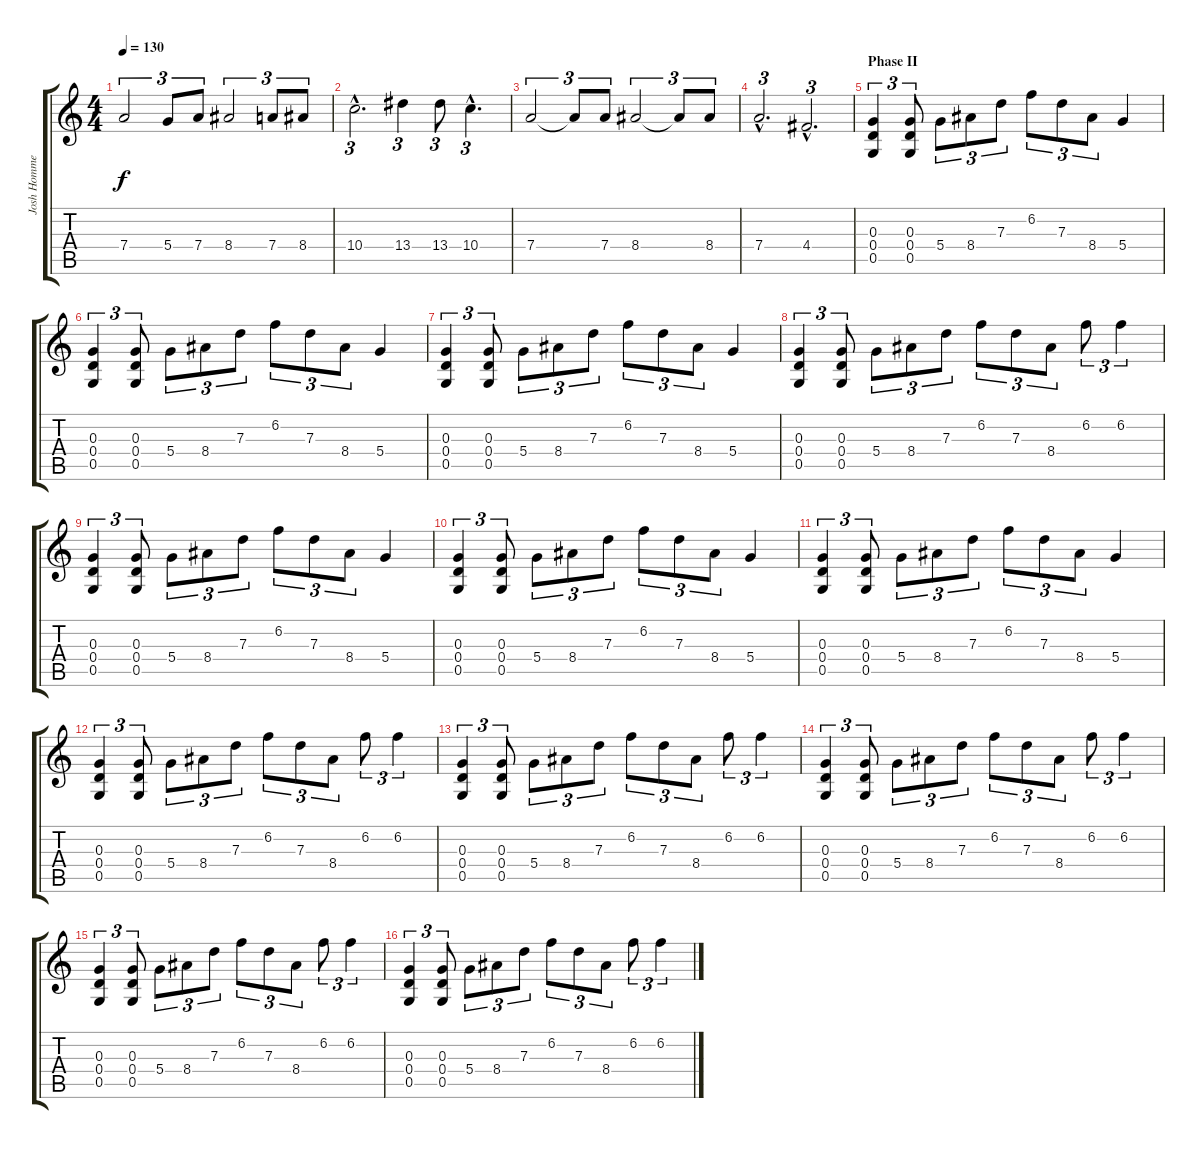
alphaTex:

\track ("Josh Homme" "Josh Homme") {instrument overdrivenguitar}
\staff {score tabs}
\tuning (E4 B3 G3 D3 G2 E2) {hide}
\ts (4 4)
\tempo 130
\clef g2
\ks c
7.4.2{tu (3 2) dy f} 5.4.8{tu (3 2)} 7.4.8{tu (3 2)} 8.4.2{tu (3 2)} 7.4.8{tu (3 2)} 8.4.8{tu (3 2)} |
10.4{hac}.2{d tu (3 2)} 13.4.4{tu (3 2)} 13.4.8{tu (3 2)} 10.4{hac}.4{d tu (3 2)} |
7.4.2{tu (3 2)} 7.4{t}.8{tu (3 2)} 7.4.8{tu (3 2)} 8.4.2{tu (3 2)} 8.4{t}.8{tu (3 2)} 8.4.8{tu (3 2)} |
7.4{hac}.2{d tu (3 2)} 4.4{hac}.2{d tu (3 2)} |
\section ("" "Phase II")
(0.3 0.4 0.5).4{tu (3 2)} (0.3 0.4 0.5).8{tu (3 2)} 5.4.8{tu (3 2)} 8.4.8{tu (3 2)} 7.3.8{tu (3 2)} 6.2.8{tu (3 2)} 7.3.8{tu (3 2)} 8.4.8{tu (3 2)} 5.4.4 |
(0.3 0.4 0.5).4{tu (3 2)} (0.3 0.4 0.5).8{tu (3 2)} 5.4.8{tu (3 2)} 8.4.8{tu (3 2)} 7.3.8{tu (3 2)} 6.2.8{tu (3 2)} 7.3.8{tu (3 2)} 8.4.8{tu (3 2)} 5.4.4 |
(0.3 0.4 0.5).4{tu (3 2)} (0.3 0.4 0.5).8{tu (3 2)} 5.4.8{tu (3 2)} 8.4.8{tu (3 2)} 7.3.8{tu (3 2)} 6.2.8{tu (3 2)} 7.3.8{tu (3 2)} 8.4.8{tu (3 2)} 5.4.4 |
(0.3 0.4 0.5).4{tu (3 2)} (0.3 0.4 0.5).8{tu (3 2)} 5.4.8{tu (3 2)} 8.4.8{tu (3 2)} 7.3.8{tu (3 2)} 6.2.8{tu (3 2)} 7.3.8{tu (3 2)} 8.4.8{tu (3 2)} 6.2.8{tu (3 2)} 6.2.4{tu (3 2)} |
(0.3 0.4 0.5).4{tu (3 2)} (0.3 0.4 0.5).8{tu (3 2)} 5.4.8{tu (3 2)} 8.4.8{tu (3 2)} 7.3.8{tu (3 2)} 6.2.8{tu (3 2)} 7.3.8{tu (3 2)} 8.4.8{tu (3 2)} 5.4.4 |
(0.3 0.4 0.5).4{tu (3 2)} (0.3 0.4 0.5).8{tu (3 2)} 5.4.8{tu (3 2)} 8.4.8{tu (3 2)} 7.3.8{tu (3 2)} 6.2.8{tu (3 2)} 7.3.8{tu (3 2)} 8.4.8{tu (3 2)} 5.4.4 |
(0.3 0.4 0.5).4{tu (3 2)} (0.3 0.4 0.5).8{tu (3 2)} 5.4.8{tu (3 2)} 8.4.8{tu (3 2)} 7.3.8{tu (3 2)} 6.2.8{tu (3 2)} 7.3.8{tu (3 2)} 8.4.8{tu (3 2)} 5.4.4 |
(0.3 0.4 0.5).4{tu (3 2)} (0.3 0.4 0.5).8{tu (3 2)} 5.4.8{tu (3 2)} 8.4.8{tu (3 2)} 7.3.8{tu (3 2)} 6.2.8{tu (3 2)} 7.3.8{tu (3 2)} 8.4.8{tu (3 2)} 6.2.8{tu (3 2)} 6.2.4{tu (3 2)} |
(0.3 0.4 0.5).4{tu (3 2)} (0.3 0.4 0.5).8{tu (3 2)} 5.4.8{tu (3 2)} 8.4.8{tu (3 2)} 7.3.8{tu (3 2)} 6.2.8{tu (3 2)} 7.3.8{tu (3 2)} 8.4.8{tu (3 2)} 6.2.8{tu (3 2)} 6.2.4{tu (3 2)} |
(0.3 0.4 0.5).4{tu (3 2)} (0.3 0.4 0.5).8{tu (3 2)} 5.4.8{tu (3 2)} 8.4.8{tu (3 2)} 7.3.8{tu (3 2)} 6.2.8{tu (3 2)} 7.3.8{tu (3 2)} 8.4.8{tu (3 2)} 6.2.8{tu (3 2)} 6.2.4{tu (3 2)} |
(0.3 0.4 0.5).4{tu (3 2)} (0.3 0.4 0.5).8{tu (3 2)} 5.4.8{tu (3 2)} 8.4.8{tu (3 2)} 7.3.8{tu (3 2)} 6.2.8{tu (3 2)} 7.3.8{tu (3 2)} 8.4.8{tu (3 2)} 6.2.8{tu (3 2)} 6.2.4{tu (3 2)} |
(0.3 0.4 0.5).4{tu (3 2)} (0.3 0.4 0.5).8{tu (3 2)} 5.4.8{tu (3 2)} 8.4.8{tu (3 2)} 7.3.8{tu (3 2)} 6.2.8{tu (3 2)} 7.3.8{tu (3 2)} 8.4.8{tu (3 2)} 6.2.8{tu (3 2)} 6.2.4{tu (3 2)}
